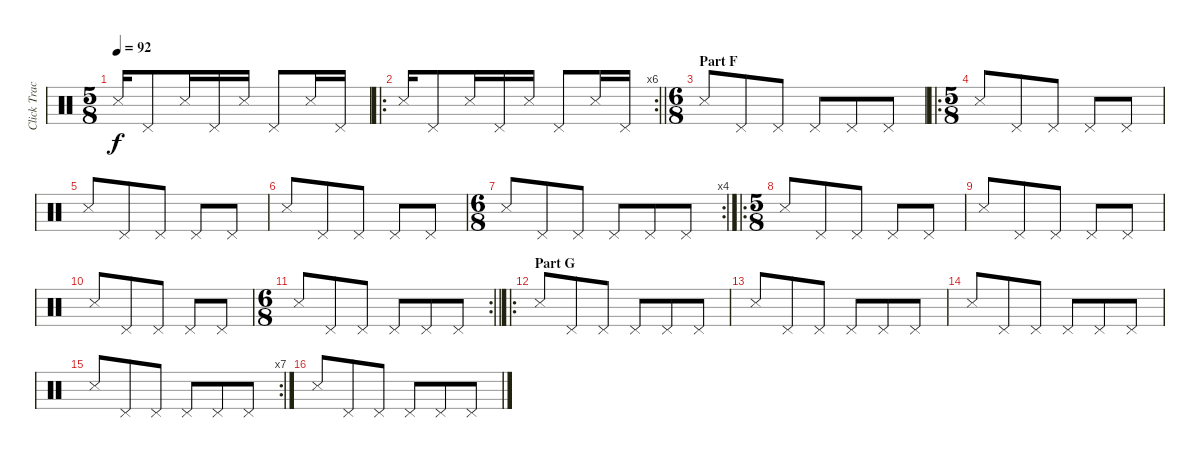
\track ("Click Track" "Click Trac") {instrument percussion}
\staff {score}
\articulation defaults
\ts (5 8)
\tempo 92
\clef neutral
\ks aminor "Snare (side stick) 3".16{dy f} "Pedal Hi-Hat (hit)".8 "Snare (side stick) 3".16 "Pedal Hi-Hat (hit)".16 "Snare (side stick) 3".16 "Pedal Hi-Hat (hit)".8 "Snare (side stick) 3".16 "Pedal Hi-Hat (hit)".16
|
\ro
\rc 6
\barLineRight lightlight "Snare (side stick) 3".16 "Pedal Hi-Hat (hit)".8 "Snare (side stick) 3".16 "Pedal Hi-Hat (hit)".16 "Snare (side stick) 3".16 "Pedal Hi-Hat (hit)".8 "Snare (side stick) 3".16 "Pedal Hi-Hat (hit)".16
|
\ts (6 8)
\section ("" "Part F")
"Snare (side stick) 3".8 "Pedal Hi-Hat (hit)".8 "Pedal Hi-Hat (hit)".8 "Pedal Hi-Hat (hit)".8 "Pedal Hi-Hat (hit)".8 "Pedal Hi-Hat (hit)".8 |
\ro
\ts (5 8)
"Snare (side stick) 3".8 "Pedal Hi-Hat (hit)".8 "Pedal Hi-Hat (hit)".8 "Pedal Hi-Hat (hit)".8 "Pedal Hi-Hat (hit)".8 |
"Snare (side stick) 3".8 "Pedal Hi-Hat (hit)".8 "Pedal Hi-Hat (hit)".8 "Pedal Hi-Hat (hit)".8 "Pedal Hi-Hat (hit)".8 |
"Snare (side stick) 3".8 "Pedal Hi-Hat (hit)".8 "Pedal Hi-Hat (hit)".8 "Pedal Hi-Hat (hit)".8 "Pedal Hi-Hat (hit)".8 |
\rc 4
\ts (6 8)
"Snare (side stick) 3".8 "Pedal Hi-Hat (hit)".8 "Pedal Hi-Hat (hit)".8 "Pedal Hi-Hat (hit)".8 "Pedal Hi-Hat (hit)".8 "Pedal Hi-Hat (hit)".8 |
\ro
\ts (5 8)
"Snare (side stick) 3".8 "Pedal Hi-Hat (hit)".8 "Pedal Hi-Hat (hit)".8 "Pedal Hi-Hat (hit)".8 "Pedal Hi-Hat (hit)".8 |
"Snare (side stick) 3".8 "Pedal Hi-Hat (hit)".8 "Pedal Hi-Hat (hit)".8 "Pedal Hi-Hat (hit)".8 "Pedal Hi-Hat (hit)".8 |
"Snare (side stick) 3".8 "Pedal Hi-Hat (hit)".8 "Pedal Hi-Hat (hit)".8 "Pedal Hi-Hat (hit)".8 "Pedal Hi-Hat (hit)".8 |
\rc 2
\ts (6 8)
\barLineRight lightlight "Snare (side stick) 3".8 "Pedal Hi-Hat (hit)".8 "Pedal Hi-Hat (hit)".8 "Pedal Hi-Hat (hit)".8 "Pedal Hi-Hat (hit)".8 "Pedal Hi-Hat (hit)".8
|
\ro
\section ("" "Part G")
"Snare (side stick) 3".8 "Pedal Hi-Hat (hit)".8 "Pedal Hi-Hat (hit)".8 "Pedal Hi-Hat (hit)".8 "Pedal Hi-Hat (hit)".8 "Pedal Hi-Hat (hit)".8 |
"Snare (side stick) 3".8 "Pedal Hi-Hat (hit)".8 "Pedal Hi-Hat (hit)".8 "Pedal Hi-Hat (hit)".8 "Pedal Hi-Hat (hit)".8 "Pedal Hi-Hat (hit)".8 |
"Snare (side stick) 3".8 "Pedal Hi-Hat (hit)".8 "Pedal Hi-Hat (hit)".8 "Pedal Hi-Hat (hit)".8 "Pedal Hi-Hat (hit)".8 "Pedal Hi-Hat (hit)".8 |
\rc 7 "Snare (side stick) 3".8 "Pedal Hi-Hat (hit)".8 "Pedal Hi-Hat (hit)".8 "Pedal Hi-Hat (hit)".8 "Pedal Hi-Hat (hit)".8 "Pedal Hi-Hat (hit)".8
|
"Snare (side stick) 3".8 "Pedal Hi-Hat (hit)".8 "Pedal Hi-Hat (hit)".8 "Pedal Hi-Hat (hit)".8 "Pedal Hi-Hat (hit)".8 "Pedal Hi-Hat (hit)".8
